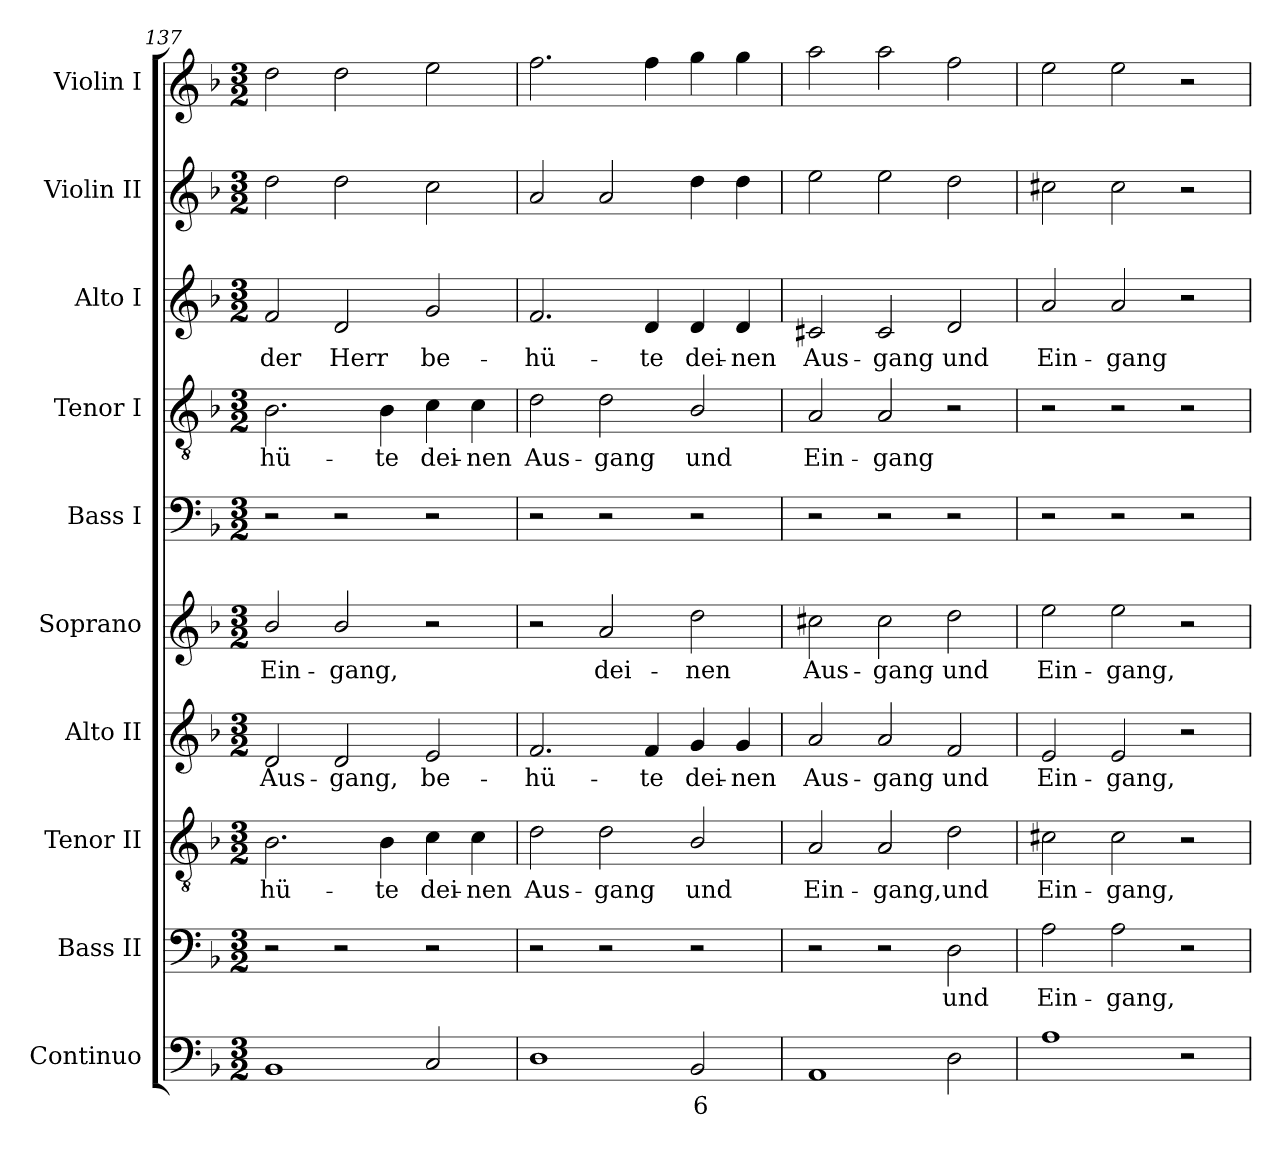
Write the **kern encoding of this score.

**kern	**text	**kern	**text	**kern	**text	**kern	**text	**kern	**text	**kern	**kern	**text	**kern	**text	**kern	**kern
*part10	*part10	*part9	*part9	*part8	*part8	*part7	*part7	*part6	*part6	*part5	*part4	*part4	*part3	*part3	*part2	*part1
*staff10	*staff10	*staff9	*staff9	*staff8	*staff8	*staff7	*staff7	*staff6	*staff6	*staff5	*staff4	*staff4	*staff3	*staff3	*staff2	*staff1
*I"Continuo	*	*I"Bass II	*	*I"Tenor II	*	*I"Alto II	*	*I"Soprano	*	*I"Bass I	*I"Tenor I	*	*I"Alto I	*	*I"Violin II	*I"Violin I
*	*	*I'B	*	*I'T	*	*I'A	*	*I'S	*	*I'B	*I'T	*	*I'A	*	*I'Vln	*I'Vln
*clefF4	*	*clefF4	*	*clefGv2	*	*clefG2	*	*clefG2	*	*clefF4	*clefGv2	*	*clefG2	*	*clefG2	*clefG2
*k[b-]	*	*k[b-]	*	*k[b-]	*	*k[b-]	*	*k[b-]	*	*k[b-]	*k[b-]	*	*k[b-]	*	*k[b-]	*k[b-]
*F:	*	*F:	*	*F:	*	*F:	*	*F:	*	*F:	*F:	*	*F:	*	*F:	*F:
*M3/2	*	*M3/2	*	*M3/2	*	*M3/2	*	*M3/2	*	*M3/2	*M3/2	*	*M3/2	*	*M3/2	*M3/2
=137	=137	=137	=137	=137	=137	=137	=137	=137	=137	=137	=137	=137	=137	=137	=137	=137
!	!	!	!	!	!LO:LY:b	!	!LO:LY:b	!	!LO:LY:b	!	!	!LO:LY:b	!	!LO:LY:b	!	!
1BB-	.	2r	.	2.B-	-hü-	2d	Aus-	2b-/	Ein-	2r	2.B-	-hü-	2f	der	2dd	2dd
!	!	!	!	!	!	!	!LO:LY:b	!	!LO:LY:b	!	!	!	!	!LO:LY:b	!	!
.	.	2r	.	.	.	2d	-gang,	2b-/	-gang,	2r	.	.	2d	Herr	2dd	2dd
!	!	!	!	!	!LO:LY:b	!	!	!	!	!	!	!LO:LY:b	!	!	!	!
.	.	.	.	4B-	-te	.	.	.	.	.	4B-	-te	.	.	.	.
!	!	!	!	!	!LO:LY:b	!	!LO:LY:b	!	!	!	!	!LO:LY:b	!	!LO:LY:b	!	!
2C	.	2r	.	4c	dei-	2e	be-	2r	.	2r	4c	dei-	2g	be-	2cc	2ee
!	!	!	!	!	!LO:LY:b	!	!	!	!	!	!	!LO:LY:b	!	!	!	!
.	.	.	.	4c	-nen	.	.	.	.	.	4c	-nen	.	.	.	.
=138	=138	=138	=138	=138	=138	=138	=138	=138	=138	=138	=138	=138	=138	=138	=138	=138
!	!	!	!	!	!LO:LY:b	!	!LO:LY:b	!	!	!	!	!LO:LY:b	!	!LO:LY:b	!	!
1D	.	2r	.	2d	Aus-	2.f	-hü-	2r	.	2r	2d	Aus-	2.f	-hü-	2a	2.ff
!	!	!	!	!	!LO:LY:b	!	!	!	!LO:LY:b	!	!	!LO:LY:b	!	!	!	!
.	.	2r	.	2d	-gang	.	.	2a	dei-	2r	2d	-gang	.	.	2a	.
!	!	!	!	!	!	!	!LO:LY:b	!	!	!	!	!	!	!LO:LY:b	!	!
.	.	.	.	.	.	4f	-te	.	.	.	.	.	4d	-te	.	4ff
!	!LO:LY:b	!	!	!	!LO:LY:b	!	!LO:LY:b	!	!LO:LY:b	!	!	!LO:LY:b	!	!LO:LY:b	!	!
2BB-	6	2r	.	2B-/	und	4g	dei-	2dd	-nen	2r	2B-/	und	4d	dei-	4dd	4gg
!	!	!	!	!	!	!	!LO:LY:b	!	!	!	!	!	!	!LO:LY:b	!	!
.	.	.	.	.	.	4g	-nen	.	.	.	.	.	4d	-nen	4dd	4gg
=139	=139	=139	=139	=139	=139	=139	=139	=139	=139	=139	=139	=139	=139	=139	=139	=139
!	!	!	!	!	!LO:LY:b	!	!LO:LY:b	!	!LO:LY:b	!	!	!LO:LY:b	!	!LO:LY:b	!	!
1AA	.	2r	.	2A	Ein-	2a	Aus-	2cc#X	Aus-	2r	2A	Ein-	2c#X	Aus-	2ee	2aa
!	!	!	!	!	!LO:LY:b	!	!LO:LY:b	!	!LO:LY:b	!	!	!LO:LY:b	!	!LO:LY:b	!	!
.	.	2r	.	2A	-gang,	2a	-gang	2cc#	-gang	2r	2A	-gang	2c#	-gang	2ee	2aa
!	!	!	!LO:LY:b	!	!LO:LY:b	!	!LO:LY:b	!	!LO:LY:b	!	!	!	!	!LO:LY:b	!	!
2D	.	2D	und	2d	und	2f	und	2dd	und	2r	2r	.	2d	und	2dd	2ff
=140	=140	=140	=140	=140	=140	=140	=140	=140	=140	=140	=140	=140	=140	=140	=140	=140
!	!	!	!LO:LY:b	!	!LO:LY:b	!	!LO:LY:b	!	!LO:LY:b	!	!	!	!	!LO:LY:b	!	!
1A	.	2A	Ein-	2c#X	Ein-	2e	Ein-	2ee	Ein-	2r	2r	.	2a	Ein-	2cc#X	2ee
!	!	!	!LO:LY:b	!	!LO:LY:b	!	!LO:LY:b	!	!LO:LY:b	!	!	!	!	!LO:LY:b	!	!
.	.	2A	-gang,	2c#	-gang,	2e	-gang,	2ee	-gang,	2r	2r	.	2a	-gang	2cc#	2ee
2r	.	2r	.	2r	.	2r	.	2r	.	2r	2r	.	2r	.	2r	2r
=	=	=	=	=	=	=	=	=	=	=	=	=	=	=	=	=
*-	*-	*-	*-	*-	*-	*-	*-	*-	*-	*-	*-	*-	*-	*-	*-	*-
